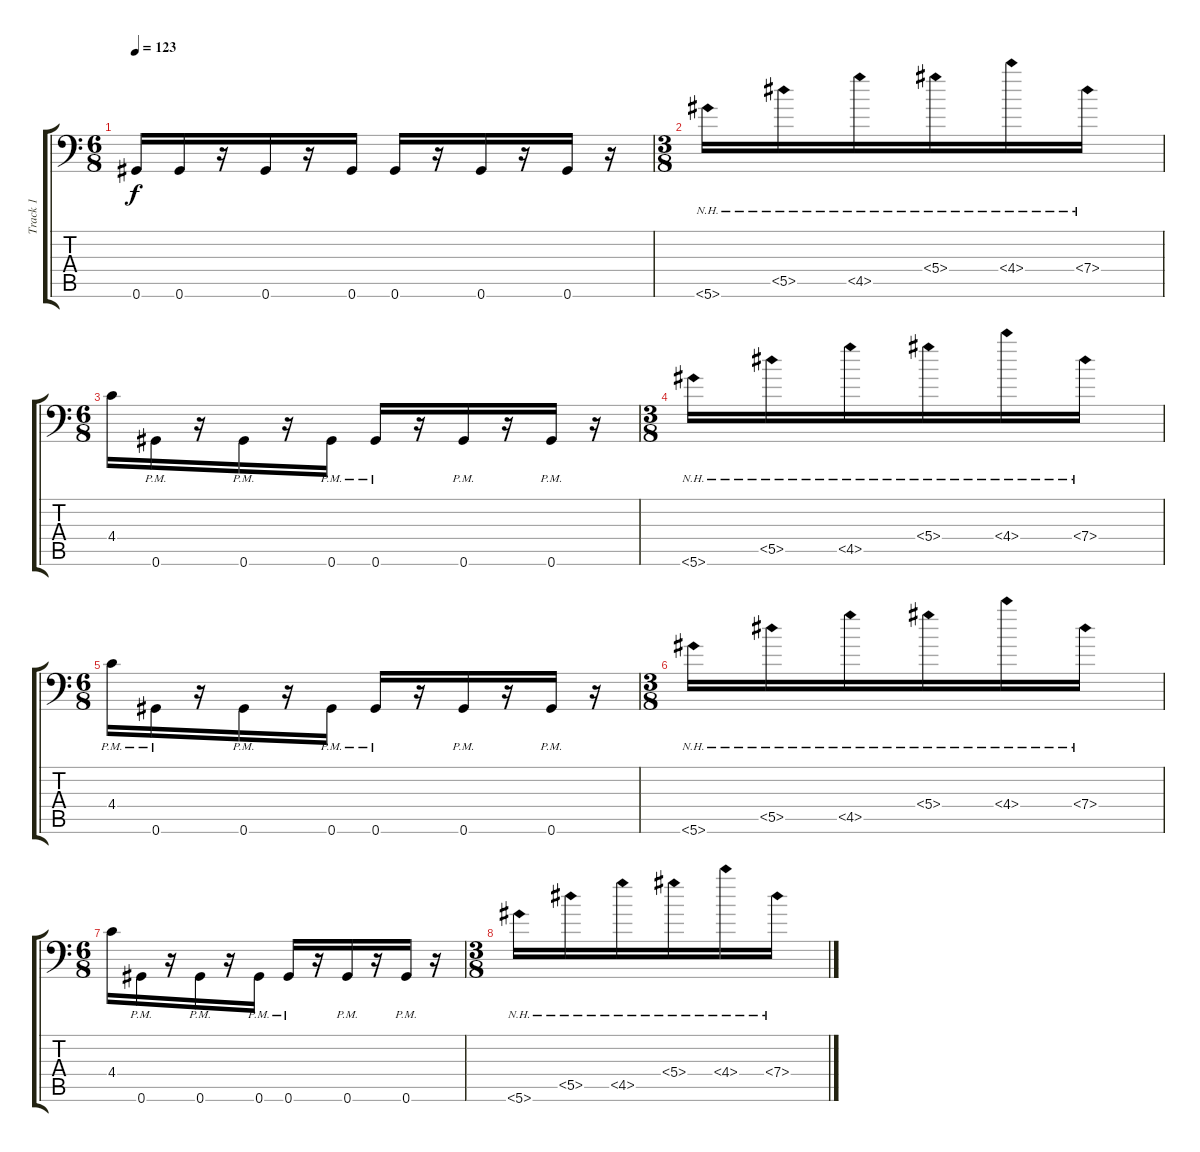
\track ("Track 1" "Track 1") {instrument distortionguitar}
\staff {score tabs}
\tuning (Bb3 F3 Db3 Ab2 Eb2 Ab1) {hide}
\ts (6 8)
\tempo 123
\clef f4
\ks c
0.6.16{dy f} 0.6.16 r.16 0.6.16 r.16 0.6.16 0.6.16 r.16 0.6.16 r.16 0.6.16 r.16 |
\ts (3 8)
5.6{nh}.16 5.5{nh}.16 4.5{nh}.16 5.4{nh}.16 4.4{nh}.16 7.4{nh}.16 |
\ts (6 8)
4.4.16 0.6{pm}.16 r.16 0.6{pm}.16 r.16 0.6{pm}.16 0.6{pm}.16 r.16 0.6{pm}.16 r.16 0.6{pm}.16 r.16 |
\ts (3 8)
5.6{nh}.16 5.5{nh}.16 4.5{nh}.16 5.4{nh}.16 4.4{nh}.16 7.4{nh}.16 |
\ts (6 8)
4.4{pm}.16 0.6{pm}.16 r.16 0.6{pm}.16 r.16 0.6{pm}.16 0.6{pm}.16 r.16 0.6{pm}.16 r.16 0.6{pm}.16 r.16 |
\ts (3 8)
5.6{nh}.16 5.5{nh}.16 4.5{nh}.16 5.4{nh}.16 4.4{nh}.16 7.4{nh}.16 |
\ts (6 8)
4.4.16 0.6{pm}.16 r.16 0.6{pm}.16 r.16 0.6{pm}.16 0.6{pm}.16 r.16 0.6{pm}.16 r.16 0.6{pm}.16 r.16 |
\ts (3 8)
5.6{nh}.16 5.5{nh}.16 4.5{nh}.16 5.4{nh}.16 4.4{nh}.16 7.4{nh}.16
